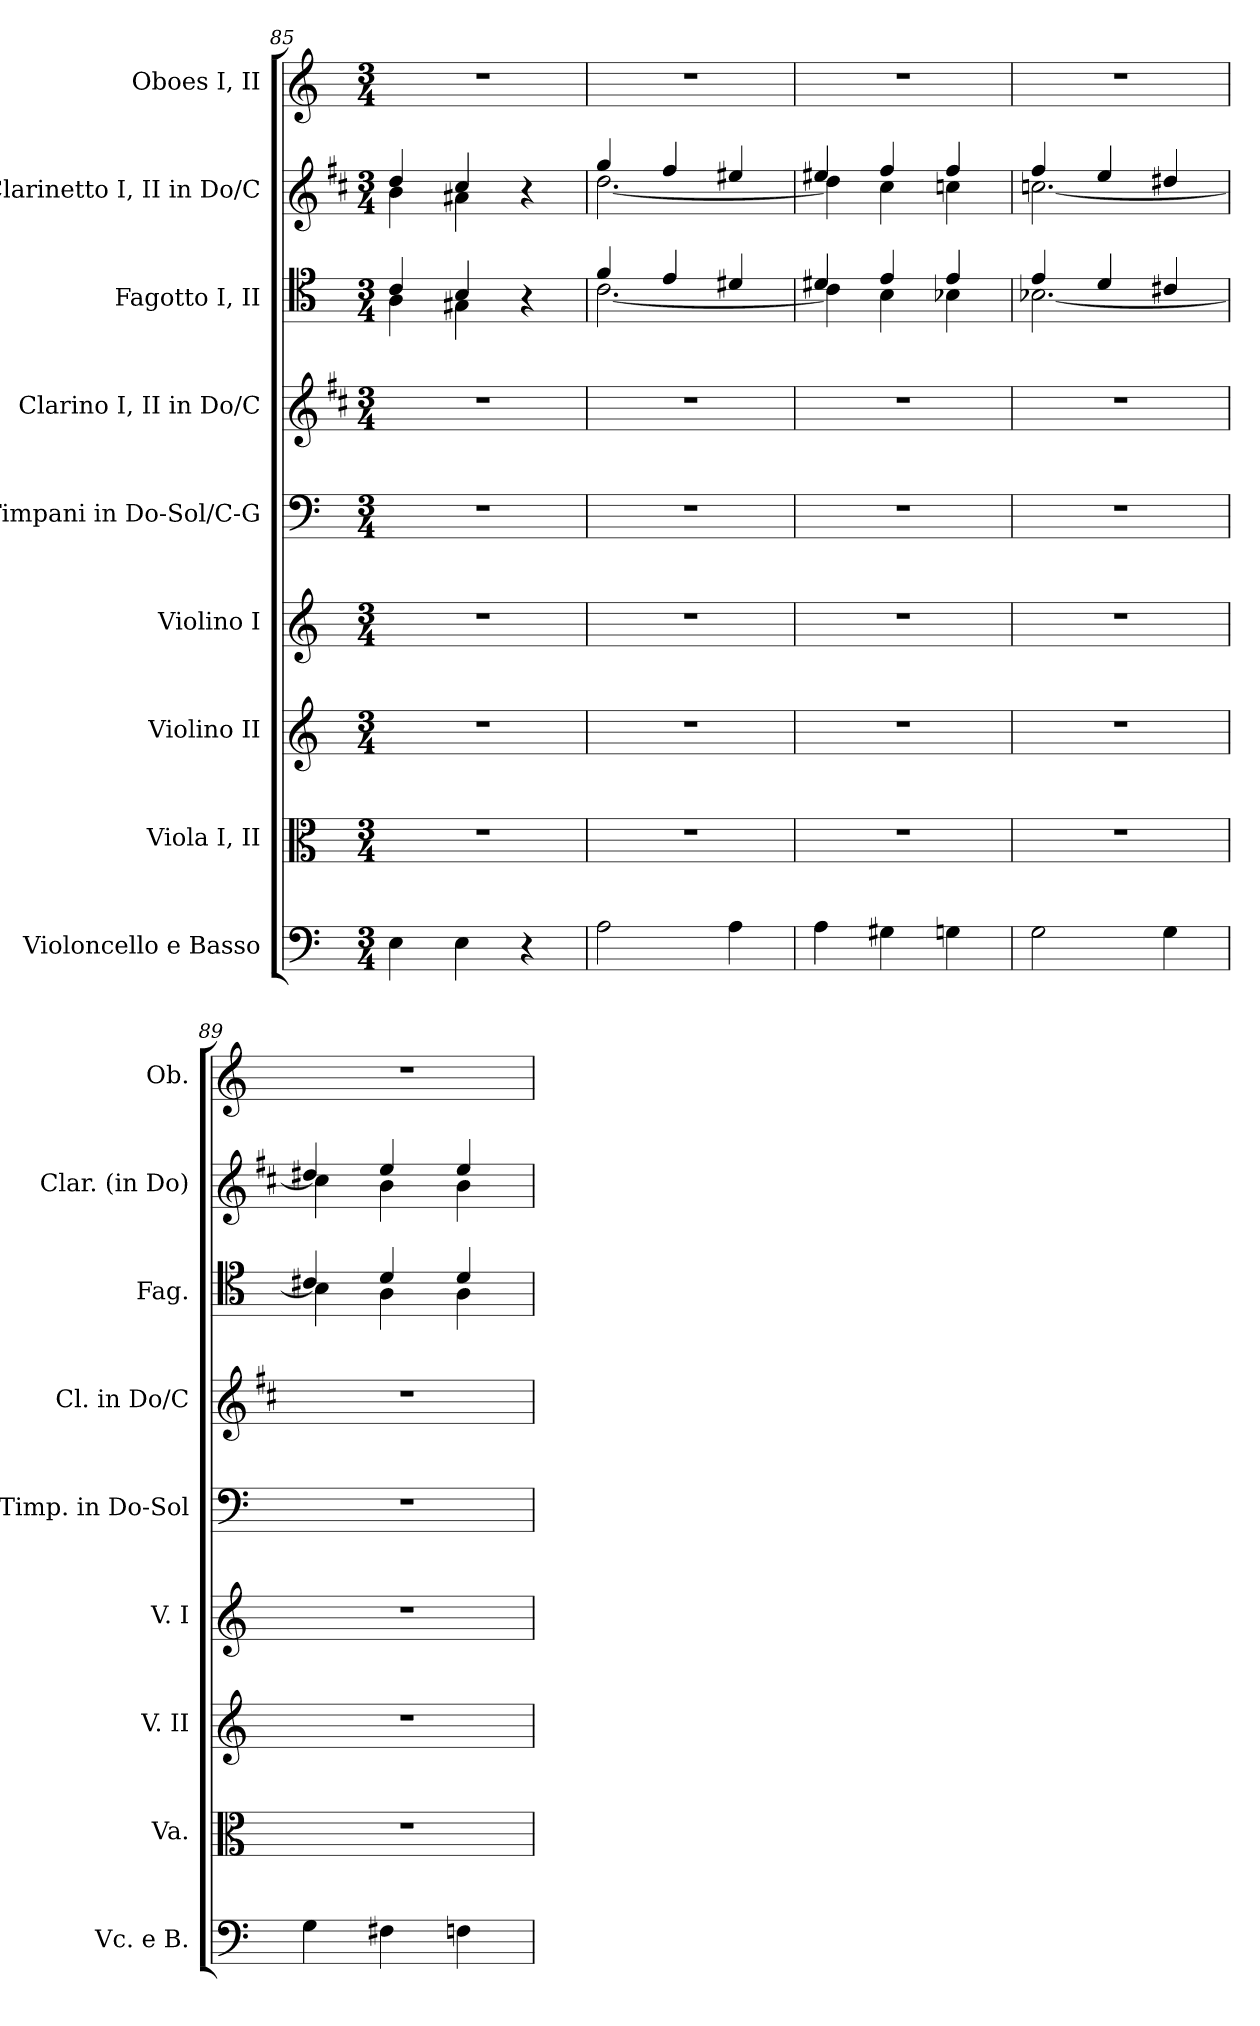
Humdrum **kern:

**kern	**kern	**kern	**kern	**kern	**kern	**kern	**kern	**kern
*part9	*part8	*part7	*part6	*part5	*part4	*part3	*part2	*part1
*staff9	*staff8	*staff7	*staff6	*staff5	*staff4	*staff3	*staff2	*staff1
*I"Violoncello e Basso	*I"Viola I, II	*I"Violino II	*I"Violino I	*I"Timpani in Do-Sol/C-G	*I"Clarino I, II in Do/C	*I"Fagotto I, II	*I"Clarinetto I, II in Do/C	*I"Oboes I, II
*I'Vc. e B.	*I'Va.	*I'V. II	*I'V. I	*I'Timp. in Do-Sol	*I'Cl. in Do/C	*I'Fag.	*I'Clar. (in Do)	*I'Ob.
*clefF4	*clefC3	*clefG2	*clefG2	*clefF4	*clefG2	*clefC4	*clefG2	*clefG2
*	*	*	*	*	*ITrd1c2	*	*ITrd1c2	*
*k[]	*k[]	*k[]	*k[]	*k[]	*k[]	*k[]	*k[]	*k[]
*M3/4	*M3/4	*M3/4	*M3/4	*M3/4	*M3/4	*M3/4	*M3/4	*M3/4
=85	=85	=85	=85	=85	=85	=85	=85	=85
*	*	*	*	*	*	*^	*^	*
4Ei\	2.r	2.r	2.r	2.r	2.r	4c/	4A\	4cc/	4a\	2.r
4Ei\	.	.	.	.	.	4Bi/	4G#Xi\	4bi/	4g#Xi\	.
4r	.	.	.	.	.	4r	4ryy	4r	4ryy	.
=86	=86	=86	=86	=86	=86	=86	=86	=86	=86	=86
2Ai\	2.r	2.r	2.r	2.r	2.r	4fi/	[2.ci\	4ffi/	[2.cci\	2.r
.	.	.	.	.	.	4e/	.	4ee/	.	.
4Ai\	.	.	.	.	.	4d#Xi/	.	4dd#Xi/	.	.
=87	=87	=87	=87	=87	=87	=87	=87	=87	=87	=87
4Ai\	2.r	2.r	2.r	2.r	2.r	4d#Xi/	4ci\]	4dd#Xi/	4cci\]	2.r
4G#Xi\	.	.	.	.	.	4ei/	4Bi\	4eei/	4bi\	.
4Gni\	.	.	.	.	.	4ei/	4B-Xi\	4eei/	4b-Xi\	.
=88	=88	=88	=88	=88	=88	=88	=88	=88	=88	=88
2Gi\	2.r	2.r	2.r	2.r	2.r	4ei/	[2.B-Xi\	4eei/	[2.b-Xi\	2.r
.	.	.	.	.	.	4d/	.	4dd/	.	.
4Gi\	.	.	.	.	.	4c#Xi/	.	4cc#Xi/	.	.
=89	=89	=89	=89	=89	=89	=89	=89	=89	=89	=89
4Gi\	2.r	2.r	2.r	2.r	2.r	4c#Xi/	4B-i\]	4cc#Xi/	4b-i\]	2.r
4F#Xi\	.	.	.	.	.	4di/	4Ai\	4ddi/	4ai\	.
4Fni\	.	.	.	.	.	4di/	4Ai\	4ddi/	4ai\	.
*	*	*	*	*	*	*v	*v	*	*	*
*	*	*	*	*	*	*	*v	*v	*
=	=	=	=	=	=	=	=	=
*-	*-	*-	*-	*-	*-	*-	*-	*-
